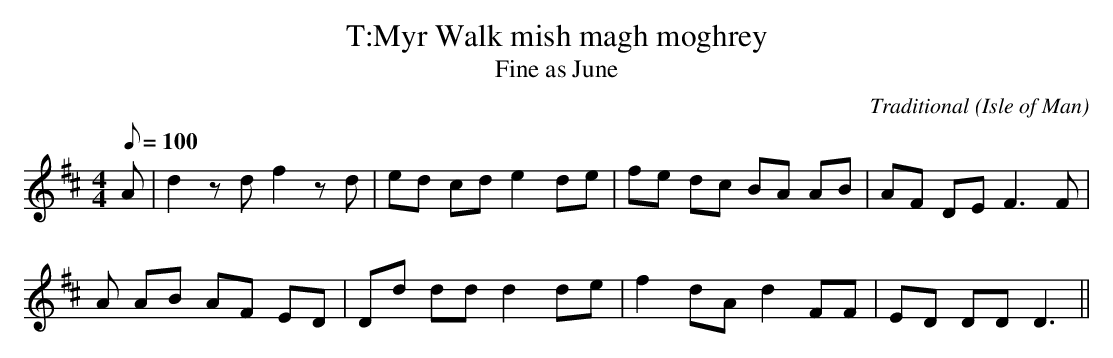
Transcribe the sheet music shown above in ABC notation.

X:1
T:T:Myr Walk mish magh moghrey
T:Fine as June
C:Traditional
O:Isle of Man
M:4/4
L:1/8
Q:100
K:D
A|d2z d f2z d|ed cd e2 de|fe dc BA AB|AF DE F3F|
A AB AF ED|Dd dd d2 de|f2 dA d2 FF|ED DD D3||
